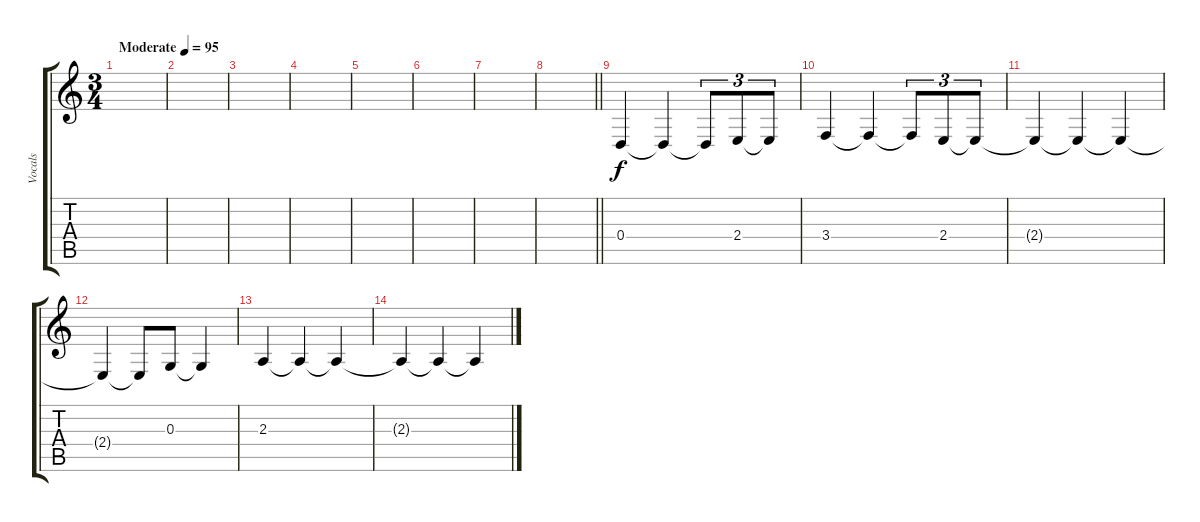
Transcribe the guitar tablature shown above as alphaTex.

\track ("Vocals" "Vocals") {instrument choiraahs}
\staff {score tabs}
\tuning (E4 B3 G3 D3 A2 D2) {hide}
\ts (3 4)
\tempo (95 "Moderate")
\clef g2
\ks c
|
|
|
|
|
|
|
\barLineRight lightlight
|
\section ("" "")
0.4.4 0.4{t}.4 0.4{t}.8{tu (3 2)} 2.4.8{tu (3 2)} 2.4{t}.8{tu (3 2)} |
3.4.4 3.4{t}.4 3.4{t}.8{tu (3 2)} 2.4.8{tu (3 2)} 2.4{t}.8{tu (3 2)} |
2.4{t}.4 2.4{t}.4 2.4{t}.4 |
2.4{t}.4 2.4{t}.8 0.3.8 0.3{t}.4 |
2.3.4 2.3{t}.4 2.3{t}.4 |
2.3{t}.4 2.3{t}.4 2.3{t}.4
